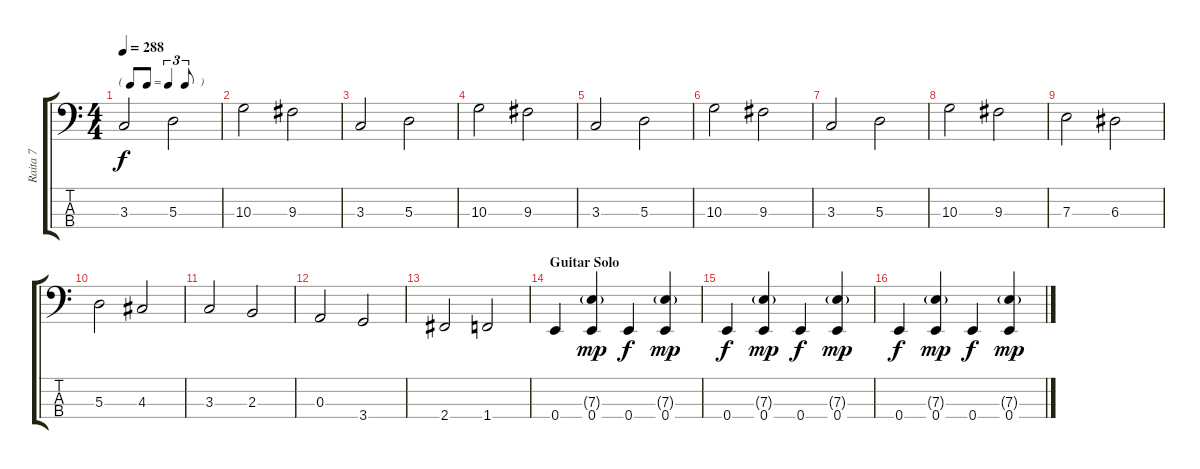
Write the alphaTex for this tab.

\track ("Raita 7" "Raita 7") {instrument slapbass1}
\staff {score tabs}
\tuning (G2 D2 A1 E1) {hide}
\ts (4 4)
\tf triplet8th
\tempo 288
\clef f4
\ks c
3.3.2{dy f} 5.3.2 |
10.3.2 9.3.2 |
3.3.2 5.3.2 |
10.3.2 9.3.2 |
3.3.2 5.3.2 |
10.3.2 9.3.2 |
3.3.2 5.3.2 |
10.3.2 9.3.2 |
7.3.2 6.3.2 |
5.3.2 4.3.2 |
3.3.2 2.3.2 |
0.3.2 3.4.2 |
2.4.2 1.4.2 |
\section ("" "Guitar Solo")
0.4.4 (7.3{g} 0.4).4{dy mp} 0.4.4{dy f} (7.3{g} 0.4).4{dy mp} |
0.4.4{dy f} (7.3{g} 0.4).4{dy mp} 0.4.4{dy f} (7.3{g} 0.4).4{dy mp} |
0.4.4{dy f} (7.3{g} 0.4).4{dy mp} 0.4.4{dy f} (7.3{g} 0.4).4{dy mp}
